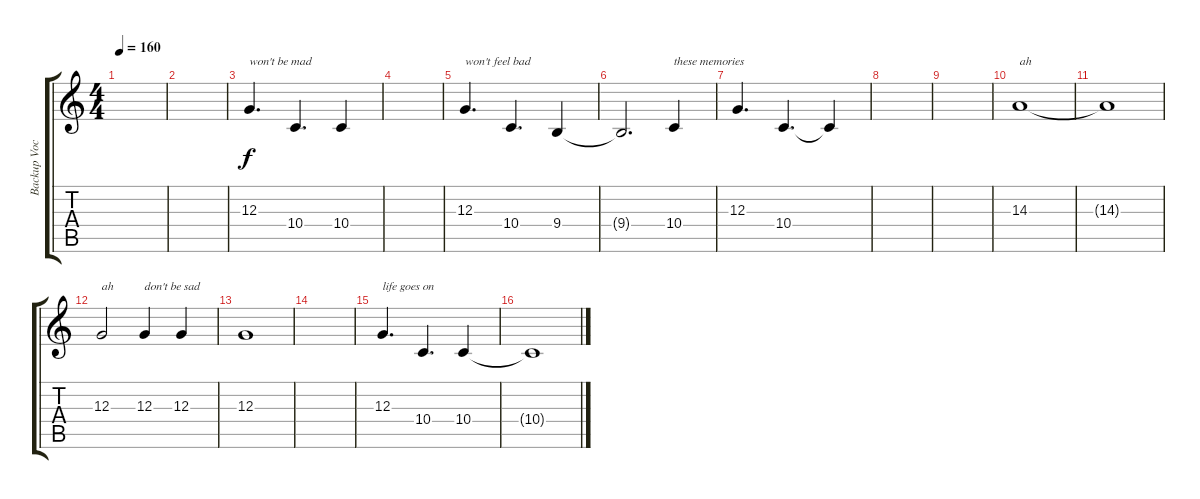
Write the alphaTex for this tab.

\track ("Backup Vocals" "Backup Voc") {instrument lead6voice}
\staff {score tabs}
\tuning (E4 B3 G3 D3 A2 E2) {hide}
\ts (4 4)
\tempo 160
\clef g2
\ks c
|
|
12.3.4{d txt "won't be mad"} 10.4.4{d} 10.4.4 |
|
12.3.4{d txt "won't feel bad"} 10.4.4{d} 9.4.4 |
9.4{t}.2{d} 10.4.4{txt "these memories"} |
12.3.4{d} 10.4.4{d} 10.4{t}.4 |
|
|
14.3.1{txt "ah"} |
14.3{t}.1 |
12.3.2{txt "ah"} 12.3.4{txt "don't be sad"} 12.3.4 |
12.3.1 |
|
12.3.4{d txt "life goes on"} 10.4.4{d} 10.4.4 |
10.4{t}.1
